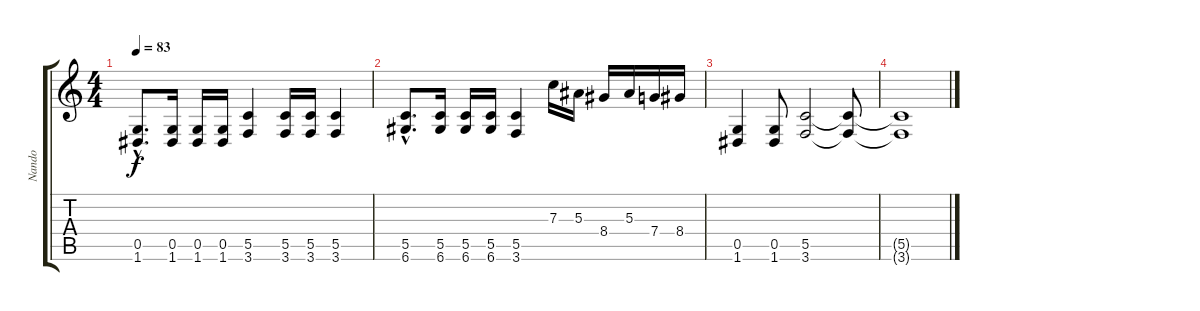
\track ("Nando" "Nando") {instrument acousticguitarsteel}
\staff {score tabs}
\tuning (D4 A3 F3 C3 G2 D2) {hide}
\ts (4 4)
\tempo 83
\clef g2
\ks c
(0.5{hac} 1.6{hac}).8{d dy f} (0.5 1.6).16 (0.5 1.6).16 (0.5 1.6).16 (5.5 3.6).4 (5.5 3.6).16 (5.5 3.6).16 (5.5 3.6).4 |
(5.5{hac} 6.6{hac}).8{d} (5.5 6.6).16 (5.5 6.6).16 (5.5 6.6).16 (5.5 3.6).4 7.3.16 5.3.16 8.4.16 5.3.16 7.4.16 8.4.16 |
(0.5 1.6).4 (0.5 1.6).8 (5.5 3.6).2 (5.5{t} 3.6{t}).8 |
(5.5{t} 3.6{t}).1
